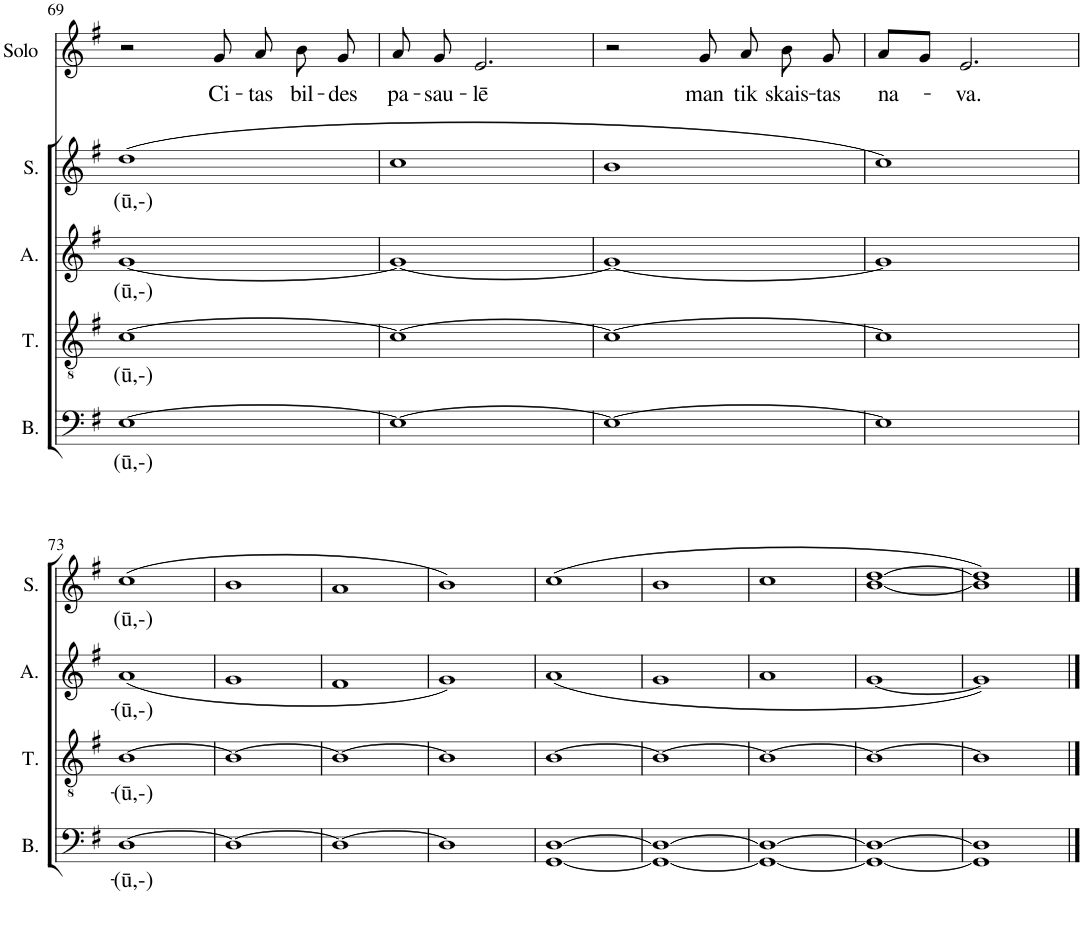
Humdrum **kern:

**kern	**text	**kern	**text	**kern	**text	**kern	**text	**kern	**text
*part5	*part5	*part4	*part4	*part3	*part3	*part2	*part2	*part1	*part1
*staff5	*staff5	*staff4	*staff4	*staff3	*staff3	*staff2	*staff2	*staff1	*staff1
*I"Bass	*	*I"Tenor	*	*I"Alto	*	*I"Soprano	*	*I"Solo	*
*I'B.	*	*I'T.	*	*I'A.	*	*I'S.	*	*I'Solo	*
!!LO:PB:g=z
*clefF4	*	*clefGv2	*	*clefG2	*	*clefG2	*	*clefG2	*
*k[f#]	*	*k[f#]	*	*k[f#]	*	*k[f#]	*	*k[f#]	*
*M4/4	*	*M4/4	*	*M4/4	*	*M4/4	*	*M4/4	*
=69	=69	=69	=69	=69	=69	=69	=69	=69	=69
!	!LO:LY:b	!	!LO:LY:b	!	!LO:LY:b	!	!LO:LY:b	!	!
[1E	(ū,-)	[1c	(ū,-)	[1g	(ū,-)	(1dd	(ū,-)	2r	.
!	!	!	!	!	!	!	!	!	!LO:LY:b
.	.	.	.	.	.	.	.	8g/	Ci-
!	!	!	!	!	!	!	!	!	!LO:LY:b
.	.	.	.	.	.	.	.	8a/	-tas
!	!	!	!	!	!	!	!	!	!LO:LY:b
.	.	.	.	.	.	.	.	8b\	bil-
!	!	!	!	!	!	!	!	!	!LO:LY:b
.	.	.	.	.	.	.	.	8g/	-des
=70	=70	=70	=70	=70	=70	=70	=70	=70	=70
!	!	!	!	!	!	!	!	!	!LO:LY:b
1E_	.	1c_	.	1g_	.	1cc	.	8a/	pa-
!	!	!	!	!	!	!	!	!	!LO:LY:b
.	.	.	.	.	.	.	.	8g/	-sau-
!	!	!	!	!	!	!	!	!	!LO:LY:b
.	.	.	.	.	.	.	.	2.e/	-lē
=71	=71	=71	=71	=71	=71	=71	=71	=71	=71
1E_	.	1c_	.	1g_	.	1b	.	2r	.
!	!	!	!	!	!	!	!	!	!LO:LY:b
.	.	.	.	.	.	.	.	8g/	man
!	!	!	!	!	!	!	!	!	!LO:LY:b
.	.	.	.	.	.	.	.	8a/	tik
!	!	!	!	!	!	!	!	!	!LO:LY:b
.	.	.	.	.	.	.	.	8b\	skais-
!	!	!	!	!	!	!	!	!	!LO:LY:b
.	.	.	.	.	.	.	.	8g/	-tas
=72	=72	=72	=72	=72	=72	=72	=72	=72	=72
!	!	!	!	!	!	!	!	!	!LO:LY:b
1E]	.	1c]	.	1g]	.	1cc)	.	8a/L	na-
.	.	.	.	.	.	.	.	8g/J	.
!	!	!	!	!	!	!	!	!	!LO:LY:b
.	.	.	.	.	.	.	.	2.e/	-va.
!!LO:LB:g=z
=73	=73	=73	=73	=73	=73	=73	=73	=73	=73
!	!LO:LY:b	!	!LO:LY:b	!	!LO:LY:b	!	!LO:LY:b	!	!
[1D	(ū,-)-	[1B	(ū,-)-	(1a	(ū,-)-	(1cc	(ū,-)	1r	.
=74	=74	=74	=74	=74	=74	=74	=74	=74	=74
1D_	.	1B_	.	1g	.	1b	.	1r	.
=75	=75	=75	=75	=75	=75	=75	=75	=75	=75
1D_	.	1B_	.	1f#	.	1a	.	1r	.
=76	=76	=76	=76	=76	=76	=76	=76	=76	=76
1D]	.	1B]	.	1g)	.	1b)	.	1r	.
=77	=77	=77	=77	=77	=77	=77	=77	=77	=77
[1GG [1D	.	[1B	.	(1a	.	(1cc	.	1r	.
=78	=78	=78	=78	=78	=78	=78	=78	=78	=78
1GG_ 1D_	.	1B_	.	1g	.	1b	.	1r	.
=79	=79	=79	=79	=79	=79	=79	=79	=79	=79
1GG_ 1D_	.	1B_	.	1a	.	1cc	.	1r	.
=80	=80	=80	=80	=80	=80	=80	=80	=80	=80
1GG_ 1D_	.	1B_	.	[1g	.	[1b [1dd	.	1r	.
=81	=81	=81	=81	=81	=81	=81	=81	=81	=81
1GG] 1D]	.	1B]	.	1g])	.	1b] 1dd])	.	1r	.
==	==	==	==	==	==	==	==	==	==
*-	*-	*-	*-	*-	*-	*-	*-	*-	*-
